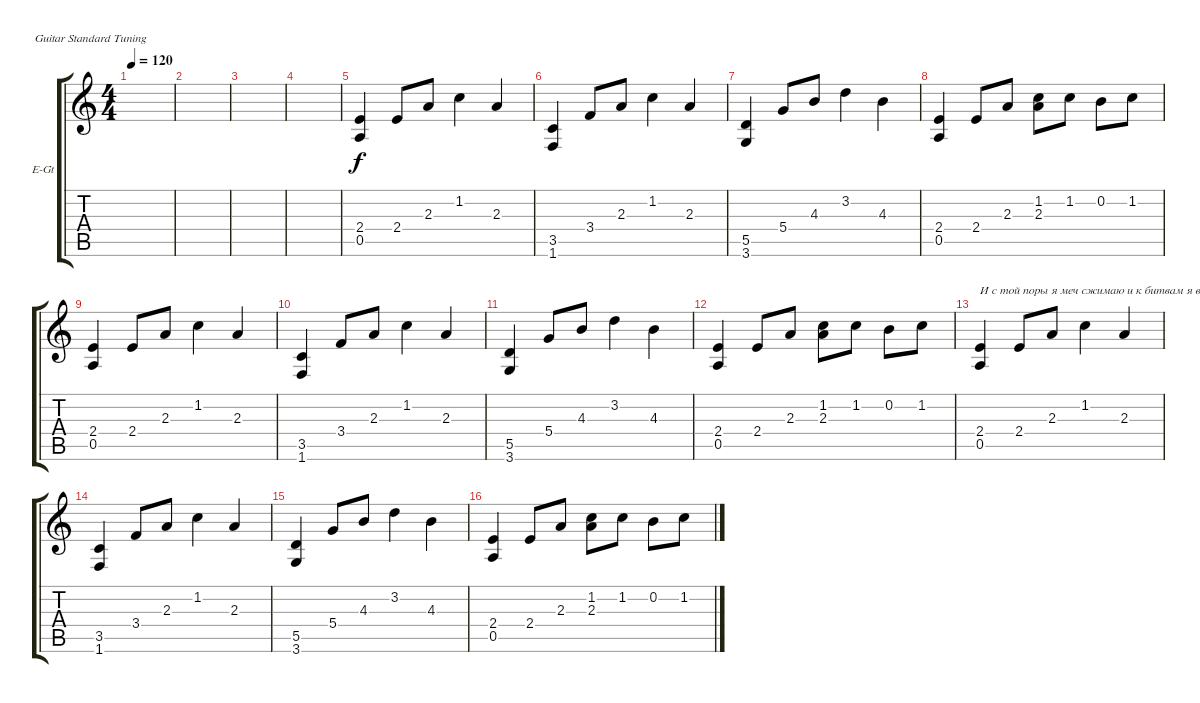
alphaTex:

\bracketExtendMode groupsimilarinstruments
\firstSystemTrackNameOrientation horizontal
\otherSystemsTrackNameOrientation horizontal
\track ("Акустика" "E-Gt") {instrument electricguitarclean}
\staff {score tabs}
\tuning (E4 B3 G3 D3 A2 E2)
\ts (4 4)
\tempo 120
\clef g2
\ks c
|
|
|
|
(0.5 2.4).4 2.4.8 2.3.8 1.2.4 2.3.4 |
(1.6 3.5).4 3.4.8 2.3.8 1.2.4 2.3.4 |
(3.6 5.5).4 5.4.8 4.3.8 3.2.4 4.3.4 |
(0.5 2.4).4 2.4.8 2.3.8 (1.2 2.3).8 1.2.8 0.2.8 1.2.8 |
(0.5 2.4).4 2.4.8 2.3.8 1.2.4 2.3.4 |
(1.6 3.5).4 3.4.8 2.3.8 1.2.4 2.3.4 |
(3.6 5.5).4 5.4.8 4.3.8 3.2.4 4.3.4 |
(0.5 2.4).4 2.4.8 2.3.8 (1.2 2.3).8 1.2.8 0.2.8 1.2.8 |
(0.5 2.4).4{txt "И с той поры я меч сжимаю и к битвам я всегда готов"} 2.4.8 2.3.8 1.2.4 2.3.4 |
(1.6 3.5).4 3.4.8 2.3.8 1.2.4 2.3.4 |
(3.6 5.5).4 5.4.8 4.3.8 3.2.4 4.3.4 |
(0.5 2.4).4 2.4.8 2.3.8 (1.2 2.3).8 1.2.8 0.2.8 1.2.8
